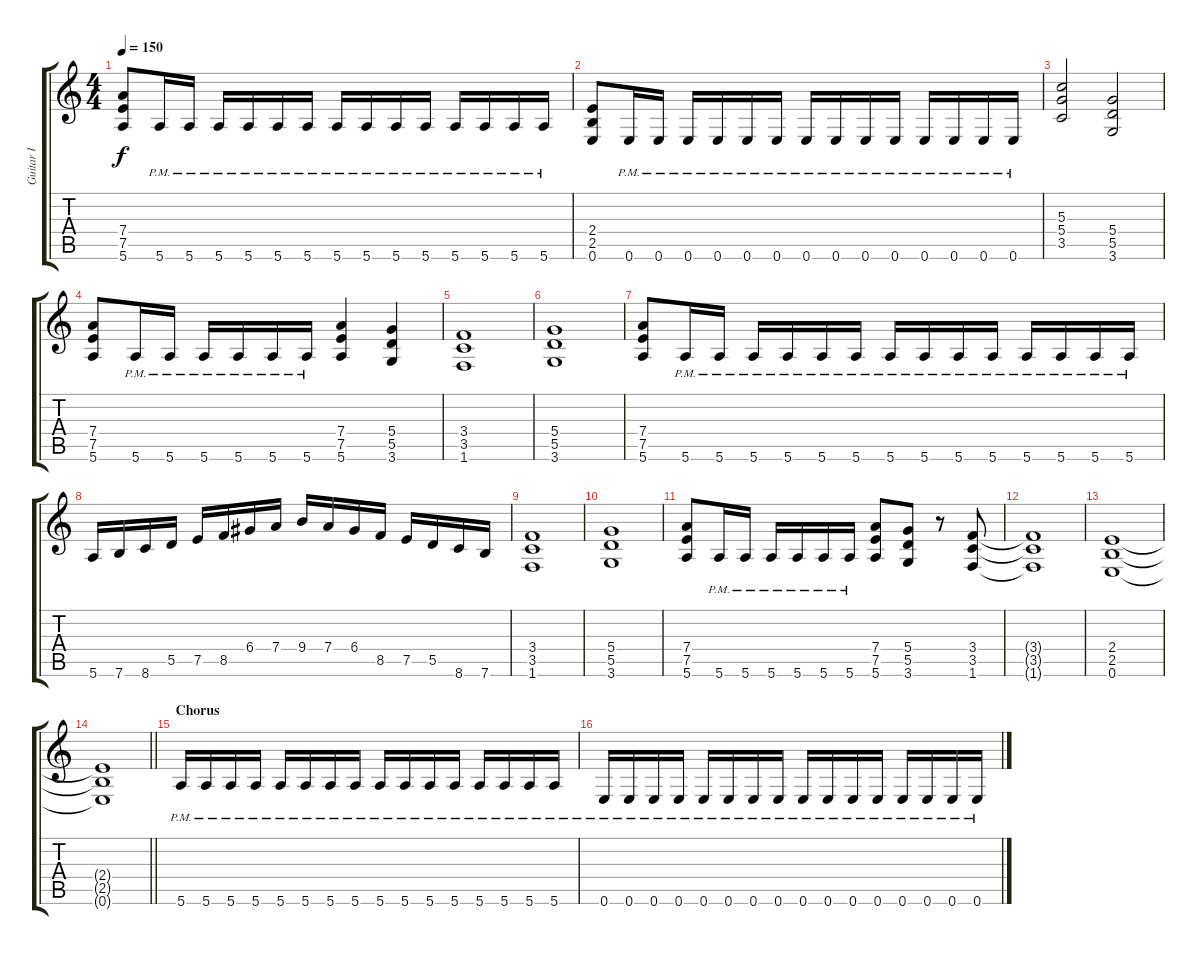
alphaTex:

\track ("Guitar I" "Guitar I") {instrument overdrivenguitar}
\staff {score tabs}
\tuning (E4 B3 G3 D3 A2 E2) {hide}
\ts (4 4)
\tempo 150
\clef g2
\ks c
(7.4 7.5 5.6).8{dy f} 5.6{pm}.16 5.6{pm}.16 5.6{pm}.16 5.6{pm}.16 5.6{pm}.16 5.6{pm}.16 5.6{pm}.16 5.6{pm}.16 5.6{pm}.16 5.6{pm}.16 5.6{pm}.16 5.6{pm}.16 5.6{pm}.16 5.6{pm}.16 |
(2.4 2.5 0.6).8 0.6{pm}.16 0.6{pm}.16 0.6{pm}.16 0.6{pm}.16 0.6{pm}.16 0.6{pm}.16 0.6{pm}.16 0.6{pm}.16 0.6{pm}.16 0.6{pm}.16 0.6{pm}.16 0.6{pm}.16 0.6{pm}.16 0.6{pm}.16 |
(5.3 5.4 3.5).2 (5.4 5.5 3.6).2 |
(7.4 7.5 5.6).8 5.6{pm}.16 5.6{pm}.16 5.6{pm}.16 5.6{pm}.16 5.6{pm}.16 5.6{pm}.16 (7.4 7.5 5.6).4 (5.4 5.5 3.6).4 |
(3.4 3.5 1.6).1 |
(5.4 5.5 3.6).1 |
(7.4 7.5 5.6).8 5.6{pm}.16 5.6{pm}.16 5.6{pm}.16 5.6{pm}.16 5.6{pm}.16 5.6{pm}.16 5.6{pm}.16 5.6{pm}.16 5.6{pm}.16 5.6{pm}.16 5.6{pm}.16 5.6{pm}.16 5.6{pm}.16 5.6{pm}.16 |
5.6.16 7.6.16 8.6.16 5.5.16 7.5.16 8.5.16 6.4.16 7.4.16 9.4.16 7.4.16 6.4.16 8.5.16 7.5.16 5.5.16 8.6.16 7.6.16 |
(3.4 3.5 1.6).1 |
(5.4 5.5 3.6).1 |
(7.4 7.5 5.6).8 5.6{pm}.16 5.6{pm}.16 5.6{pm}.16 5.6{pm}.16 5.6{pm}.16 5.6{pm}.16 (7.4 7.5 5.6).8 (5.4 5.5 3.6).8 r.8 (3.4 3.5 1.6).8 |
(3.4{t} 3.5{t} 1.6{t}).1 |
(2.4 2.5 0.6).1 |
\barLineRight lightlight
(2.4{t} 2.5{t} 0.6{t}).1 |
\section ("" "Chorus")
5.6{pm}.16 5.6{pm}.16 5.6{pm}.16 5.6{pm}.16 5.6{pm}.16 5.6{pm}.16 5.6{pm}.16 5.6{pm}.16 5.6{pm}.16 5.6{pm}.16 5.6{pm}.16 5.6{pm}.16 5.6{pm}.16 5.6{pm}.16 5.6{pm}.16 5.6{pm}.16 |
0.6{pm}.16 0.6{pm}.16 0.6{pm}.16 0.6{pm}.16 0.6{pm}.16 0.6{pm}.16 0.6{pm}.16 0.6{pm}.16 0.6{pm}.16 0.6{pm}.16 0.6{pm}.16 0.6{pm}.16 0.6{pm}.16 0.6{pm}.16 0.6{pm}.16 0.6{pm}.16
